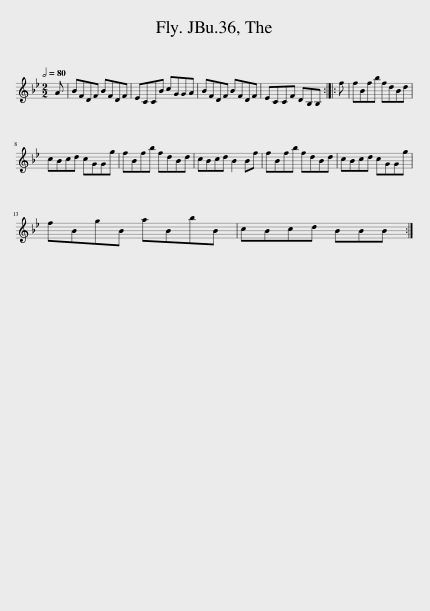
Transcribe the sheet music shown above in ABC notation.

X:1
L:1/8
Q:1/2=80
M:2/2
I:linebreak $
K:Bb
V:1 treble
V:1
 A | BFDF BFDF | ECCB cGGA | BFDF BFDF | ECCF DB,B, :: %5
 f | fBfb fdBd |$ cBcd cGGg | fBfb fdBd | cBcd B2 Bf | %10
 fBfb fdBd | cBcd cGGg |$ fBgB aBbB | cBcd BBB :| %14
